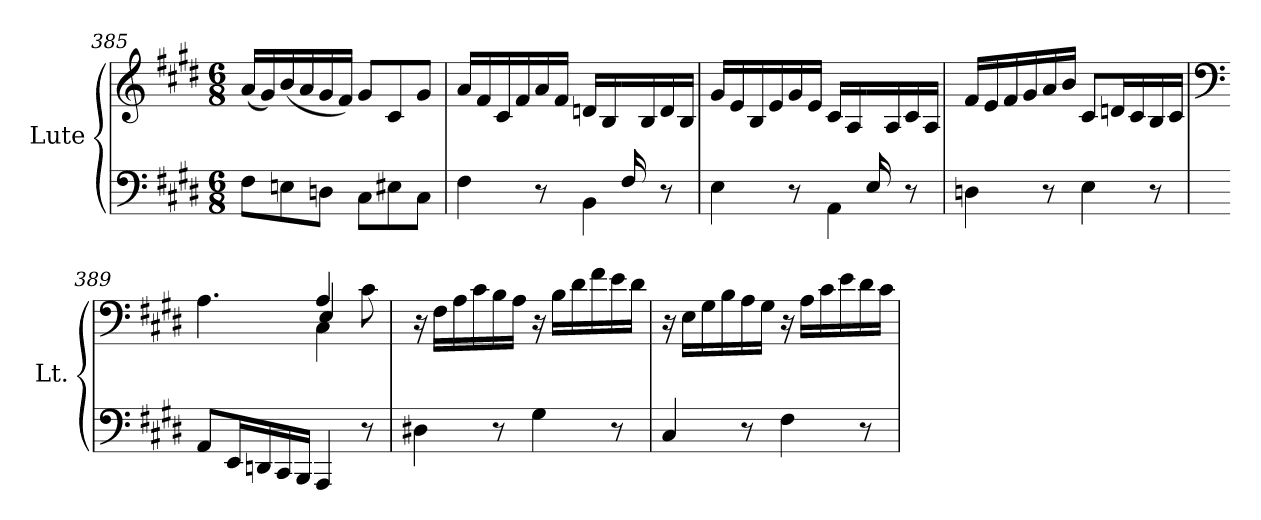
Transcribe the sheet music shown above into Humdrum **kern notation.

**kern	**kern
*part1	*part1
*staff2	*staff1
*I"Lute	*
*I'Lt.	*
*clefF4	*clefG2
*k[f#c#g#d#]	*k[f#c#g#d#]
*M6/8	*M6/8
=385	=385
8F#\L	(16a/LL
.	16g#/)
8En\	(16b/
.	16a/
8Dn\J	16g#/
.	16f#/JJ)
8C#\L	8g#/L
8E#X\	8c#/
8C#\J	8g#/J
!!LO:LB:g=z
=386	=386
*^	*
2ryy	4F#\	16a/LL
.	.	16f#/
.	.	16c#/
.	.	16f#/
.	8r	16a/
.	.	16f#/JJ
.	4BB\	16dn/LL
.	.	16B/
16F#/	.	16ryy
8.ryy	.	16B/
.	8r	16d/
.	.	16B/JJ
=387	=387	=387
2ryy	4E\	16g#/LL
.	.	16e/
.	.	16B/
.	.	16e/
.	8r	16g#/
.	.	16e/JJ
.	4AA\	16c#/LL
.	.	16A/
16E/	.	16ryy
8.ryy	.	16A/
.	8r	16c#/
.	.	16A/JJ
*v	*v	*
=388	=388
4Dn\	16f#/LL
.	16e/
.	16f#/
.	16g#/
8r	16a/
.	16b/JJ
4E\	8c#/L
.	16dn/L
.	16c#/
8r	16B/
.	16c#/JJ
=389	=389
*	*clefF4
*	*^
*	*	*^
8AA/L	4.A\	4.ryy	4.ryy
16EE/L	.	.	.
16DDn/	.	.	.
16CC#/	.	.	.
16BBB/JJ	.	.	.
4AAA/	4A/	4C#\	4E/
8r	8c#\	8ryy	8ryy
*	*v	*v	*v
!!LO:LB:g=z
=390	=390
4D#X\	16r
.	16F#\LL
.	16A\
.	16c#\
8r	16B\
.	16A\JJ
4G#\	16r
.	16B\LL
.	16d#\
.	16f#\
8r	16e\
.	16d#\JJ
=391	=391
4C#/	16r
.	16E\LL
.	16G#\
.	16B\
8r	16A\
.	16G#\JJ
4F#\	16r
.	16A\LL
.	16c#\
.	16e\
8r	16d#\
.	16c#\JJ
=	=
*-	*-
